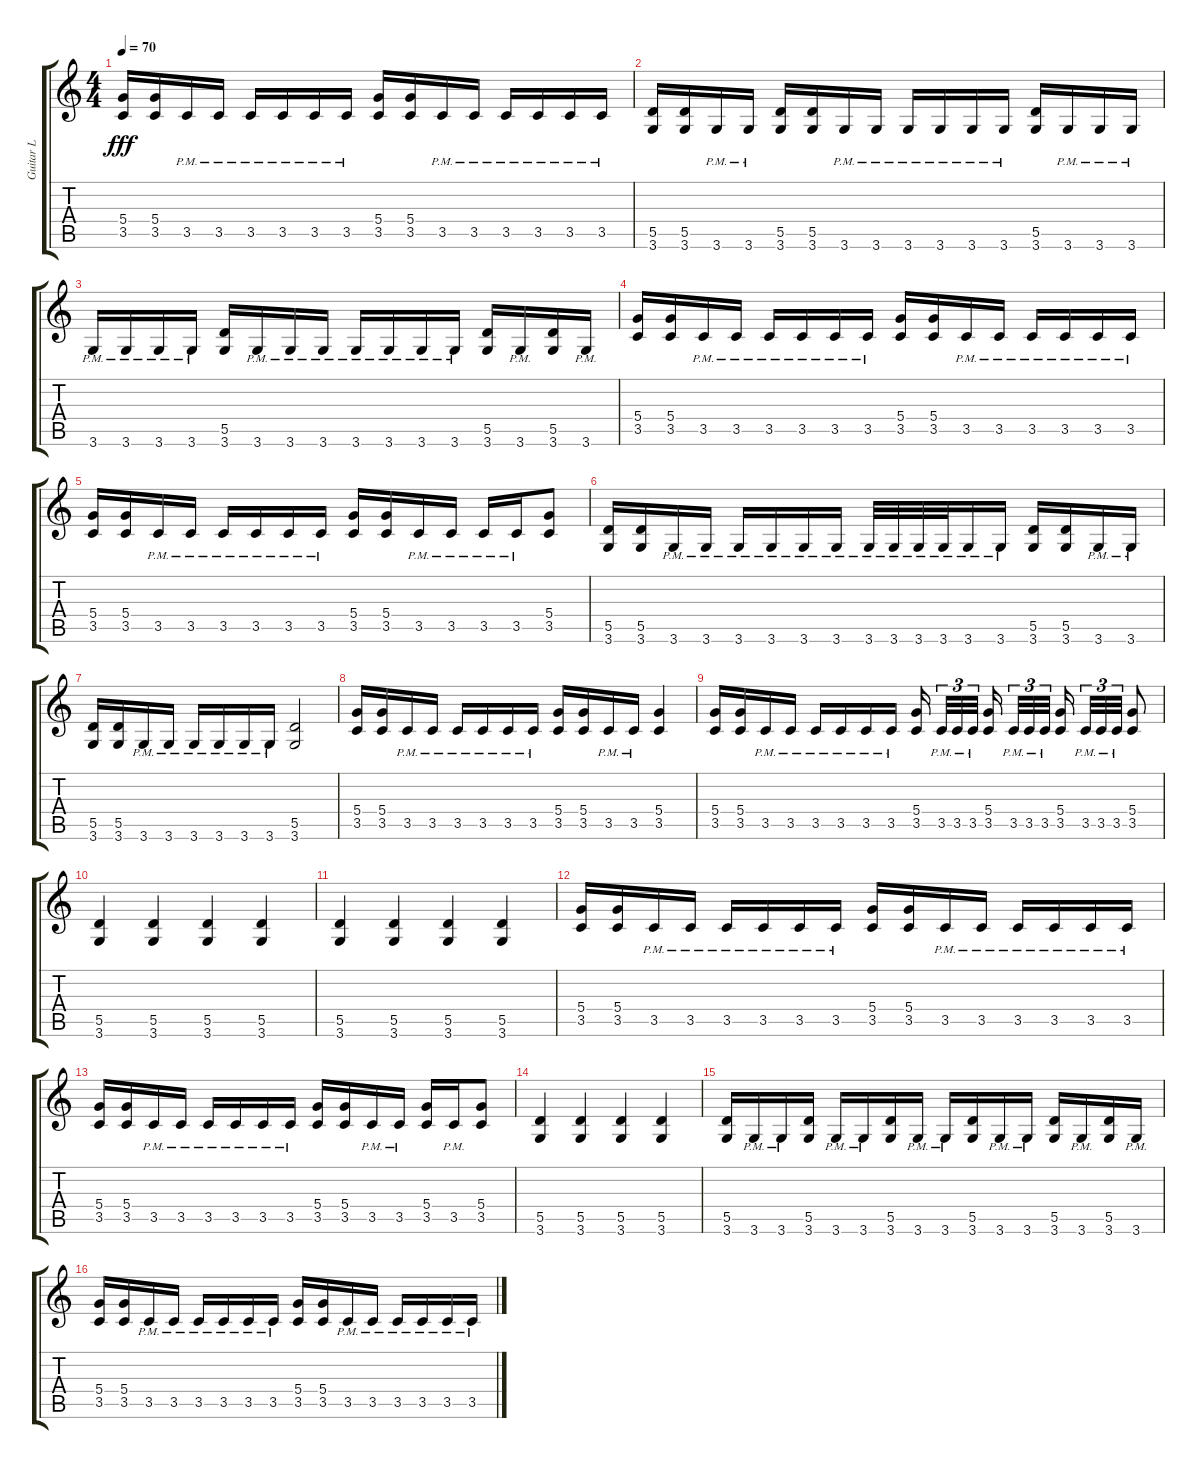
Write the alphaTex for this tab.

\track ("Guitar L" "Guitar L") {instrument distortionguitar}
\staff {score tabs}
\tuning (E4 B3 G3 D3 A2 E2) {hide}
\ts (4 4)
\tempo 70
\clef g2
\ks c
(5.4 3.5).16{dy fff} (5.4 3.5).16 3.5{pm}.16 3.5{pm}.16 3.5{pm}.16 3.5{pm}.16 3.5{pm}.16 3.5{pm}.16 (5.4 3.5).16 (5.4 3.5).16 3.5{pm}.16 3.5{pm}.16 3.5{pm}.16 3.5{pm}.16 3.5{pm}.16 3.5{pm}.16 |
(5.5 3.6).16 (5.5 3.6).16 3.6{pm}.16 3.6{pm}.16 (5.5 3.6).16 (5.5 3.6).16 3.6{pm}.16 3.6{pm}.16 3.6{pm}.16 3.6{pm}.16 3.6{pm}.16 3.6{pm}.16 (5.5 3.6).16 3.6{pm}.16 3.6{pm}.16 3.6{pm}.16 |
3.6{pm}.16 3.6{pm}.16 3.6{pm}.16 3.6{pm}.16 (5.5 3.6).16 3.6{pm}.16 3.6{pm}.16 3.6{pm}.16 3.6{pm}.16 3.6{pm}.16 3.6{pm}.16 3.6{pm}.16 (5.5 3.6).16 3.6{pm}.16 (5.5 3.6).16 3.6{pm}.16 |
(5.4 3.5).16 (5.4 3.5).16 3.5{pm}.16 3.5{pm}.16 3.5{pm}.16 3.5{pm}.16 3.5{pm}.16 3.5{pm}.16 (5.4 3.5).16 (5.4 3.5).16 3.5{pm}.16 3.5{pm}.16 3.5{pm}.16 3.5{pm}.16 3.5{pm}.16 3.5{pm}.16 |
(5.4 3.5).16 (5.4 3.5).16 3.5{pm}.16 3.5{pm}.16 3.5{pm}.16 3.5{pm}.16 3.5{pm}.16 3.5{pm}.16 (5.4 3.5).16 (5.4 3.5).16 3.5{pm}.16 3.5{pm}.16 3.5{pm}.16 3.5{pm}.16 (5.4 3.5).8 |
(5.5 3.6).16 (5.5 3.6).16 3.6{pm}.16 3.6{pm}.16 3.6{pm}.16 3.6{pm}.16 3.6{pm}.16 3.6{pm}.16 3.6{pm}.32 3.6{pm}.32 3.6{pm}.32 3.6{pm}.32 3.6{pm}.16 3.6{pm}.16 (5.5 3.6).16 (5.5 3.6).16 3.6{pm}.16 3.6{pm}.16 |
(5.5 3.6).16 (5.5 3.6).16 3.6{pm}.16 3.6{pm}.16 3.6{pm}.16 3.6{pm}.16 3.6{pm}.16 3.6{pm}.16 (5.5 3.6).2 |
(5.4 3.5).16 (5.4 3.5).16 3.5{pm}.16 3.5{pm}.16 3.5{pm}.16 3.5{pm}.16 3.5{pm}.16 3.5{pm}.16 (5.4 3.5).16 (5.4 3.5).16 3.5{pm}.16 3.5{pm}.16 (5.4 3.5).4 |
(5.4 3.5).16 (5.4 3.5).16 3.5{pm}.16 3.5{pm}.16 3.5{pm}.16 3.5{pm}.16 3.5{pm}.16 3.5{pm}.16 (5.4 3.5).16{beam splitsecondary} 3.5{pm}.32{tu (3 2)} 3.5{pm}.32{tu (3 2)} 3.5{pm}.32{tu (3 2) beam splitsecondary} (5.4 3.5).16{beam splitsecondary} 3.5{pm}.32{tu (3 2)} 3.5{pm}.32{tu (3 2)} 3.5{pm}.32{tu (3 2)} (5.4 3.5).16{beam splitsecondary} 3.5{pm}.32{tu (3 2)} 3.5{pm}.32{tu (3 2)} 3.5{pm}.32{tu (3 2)} (5.4 3.5).8 |
(5.5 3.6).4 (5.5 3.6).4 (5.5 3.6).4 (5.5 3.6).4 |
(5.5 3.6).4 (5.5 3.6).4 (5.5 3.6).4 (5.5 3.6).4 |
(5.4 3.5).16 (5.4 3.5).16 3.5{pm}.16 3.5{pm}.16 3.5{pm}.16 3.5{pm}.16 3.5{pm}.16 3.5{pm}.16 (5.4 3.5).16 (5.4 3.5).16 3.5{pm}.16 3.5{pm}.16 3.5{pm}.16 3.5{pm}.16 3.5{pm}.16 3.5{pm}.16 |
(5.4 3.5).16 (5.4 3.5).16 3.5{pm}.16 3.5{pm}.16 3.5{pm}.16 3.5{pm}.16 3.5{pm}.16 3.5{pm}.16 (5.4 3.5).16 (5.4 3.5).16 3.5{pm}.16 3.5{pm}.16 (5.4 3.5).16 3.5{pm}.16 (5.4 3.5).8 |
(5.5 3.6).4 (5.5 3.6).4 (5.5 3.6).4 (5.5 3.6).4 |
(5.5 3.6).16 3.6{pm}.16 3.6{pm}.16 (5.5 3.6).16 3.6{pm}.16 3.6{pm}.16 (5.5 3.6).16 3.6{pm}.16 3.6{pm}.16 (5.5 3.6).16 3.6{pm}.16 3.6{pm}.16 (5.5 3.6).16 3.6{pm}.16 (5.5 3.6).16 3.6{pm}.16 |
(5.4 3.5).16 (5.4 3.5).16 3.5{pm}.16 3.5{pm}.16 3.5{pm}.16 3.5{pm}.16 3.5{pm}.16 3.5{pm}.16 (5.4 3.5).16 (5.4 3.5).16 3.5{pm}.16 3.5{pm}.16 3.5{pm}.16 3.5{pm}.16 3.5{pm}.16 3.5{pm}.16
